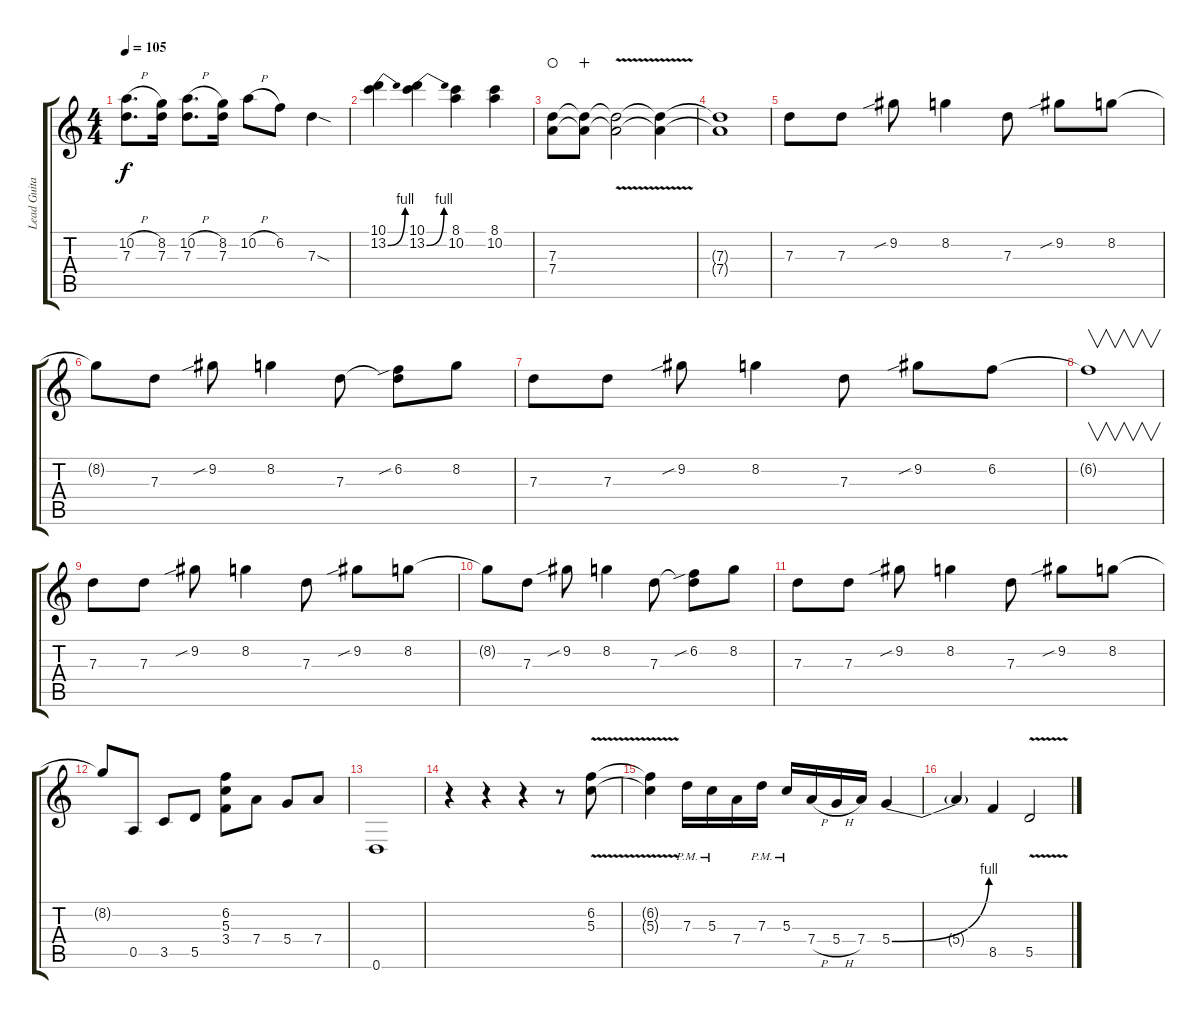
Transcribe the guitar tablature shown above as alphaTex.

\track ("Lead Guitar" "Lead Guita") {instrument distortionguitar}
\staff {score tabs}
\tuning (E4 B3 G3 D3 A2 D2) {hide}
\ts (4 4)
\tempo 105
\clef g2
\ks c
(10.2{h} 7.3).8{d dy f} (8.2 7.3).16 (10.2{h} 7.3).8{d} (8.2 7.3).16 10.2{h}.8 6.2.8 7.3{sod}.4 |
(10.1 13.2{be (bend 0 0 60 4)}).4 (10.1 13.2{be (bend 0 0 60 4)}).4 (8.1 10.2).4 (8.1 10.2).4 |
(7.3 7.4).8{waho} (7.3{t} 7.4{t}).8{wahc} (7.3{v t} 7.4{v t}).2 (7.3{t} 7.4{t}).4 |
(7.3{t} 7.4{t}).1 |
7.3.8 7.3.8 9.2{sib}.8 8.2.4 7.3.8 9.2{sib}.8 8.2.8 |
8.2{t}.8 7.3.8 9.2{sib}.8 8.2.4 7.3.8 (6.2{sib} 7.3{t}).8 8.2.8 |
7.3.8 7.3.8 9.2{sib}.8 8.2.4 7.3.8 9.2{sib}.8 6.2.8 |
6.2{t}.1{v} |
7.3.8 7.3.8 9.2{sib}.8 8.2.4 7.3.8 9.2{sib}.8 8.2.8 |
8.2{t}.8 7.3.8 9.2{sib}.8 8.2.4 7.3.8 (6.2{sib} 7.3{t}).8 8.2.8 |
7.3.8 7.3.8 9.2{sib}.8 8.2.4 7.3.8 9.2{sib}.8 8.2.8 |
8.2{t}.8 0.5.8 3.5.8 5.5.8 (6.2 5.3 3.4).8 7.4.8 5.4.8 7.4.8 |
0.6.1 |
r.4 r.4 r.4 r.8 (6.2{v} 5.3{v}).8 |
(6.2{t} 5.3{t}).4 7.3{pm}.16 5.3{pm}.16 7.4.16 7.3{pm}.16 5.3{pm}.16 7.4{h}.16 5.4{h}.16 7.4.16 5.4{be (bend 0 0 60 4)}.4 |
5.4{t}.4 8.5.4 5.5{v}.2
